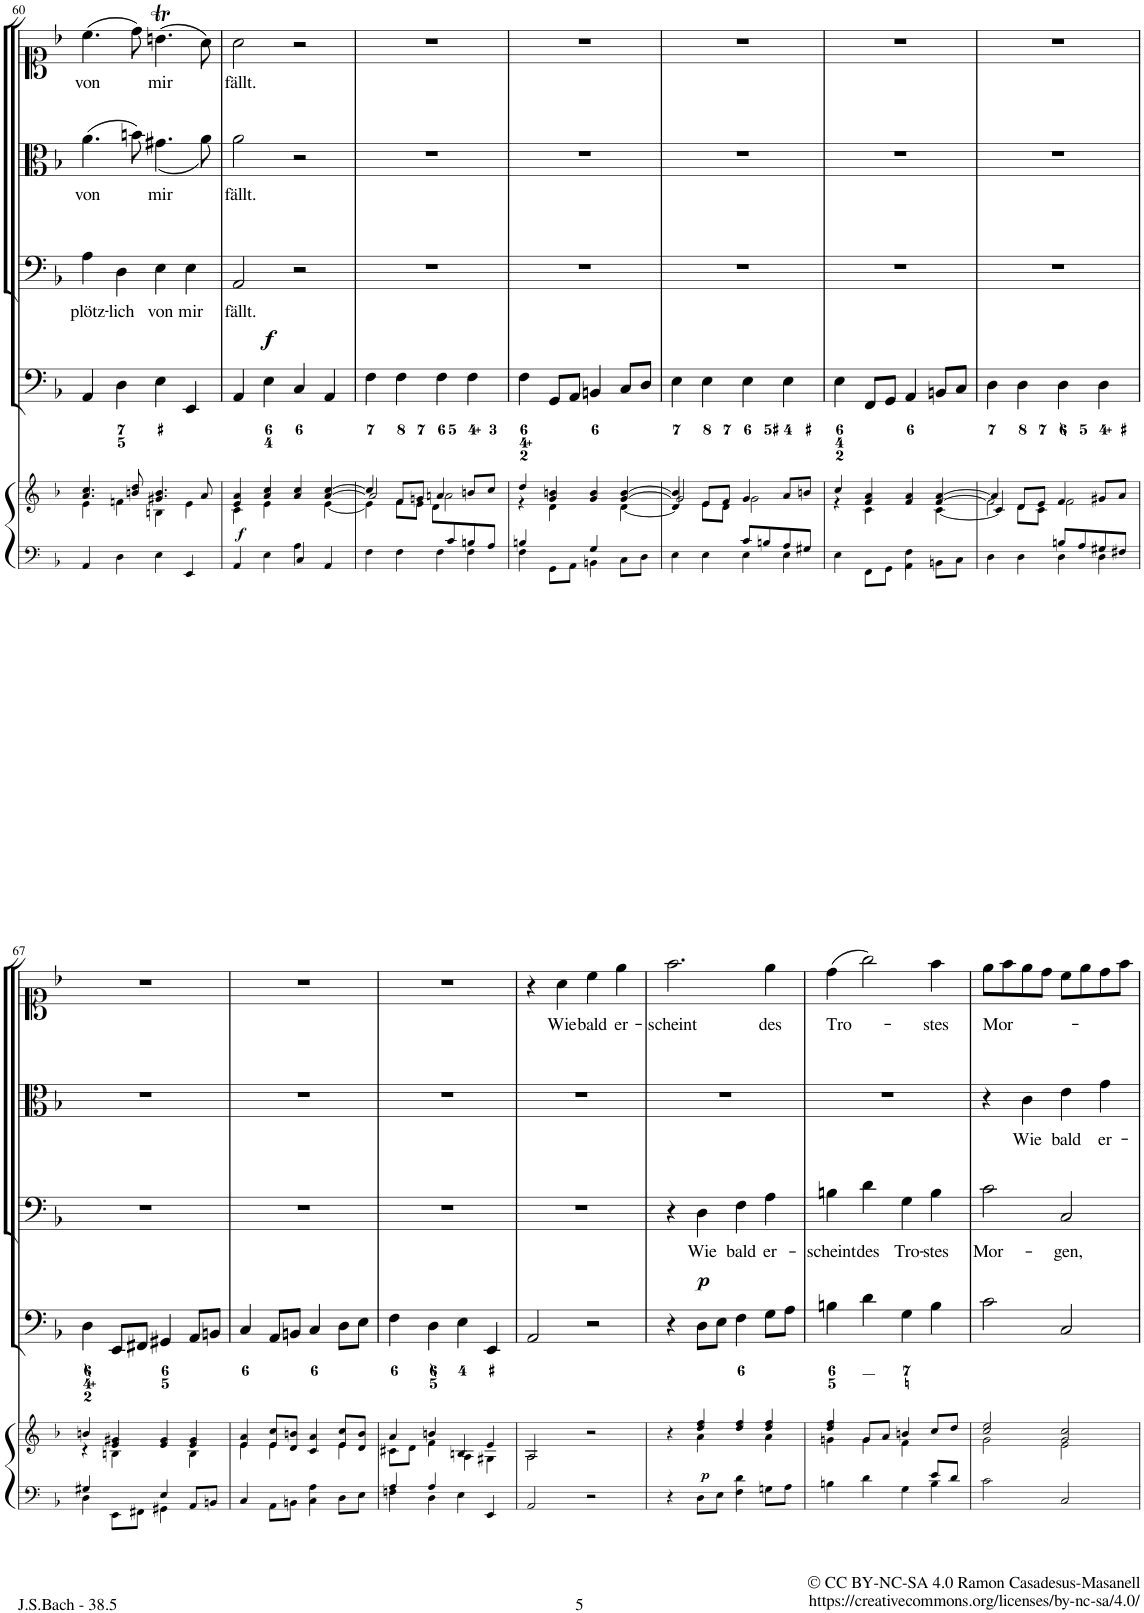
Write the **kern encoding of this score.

**kern	**kern	**dynam	**kern	**dynam	**kern	**text	**kern	**text	**kern	**text
*part5	*part5	*part5	*part4	*part4	*part3	*part3	*part2	*part2	*part1	*part1
*staff6	*staff5	*staff5/6	*staff4	*staff4	*staff3	*staff3	*staff2	*staff2	*staff1	*staff1
*I"Piano reduction	*	*	*I"Continuo.	*	*I"Basso	*	*I"Alto	*	*I"Soprano	*
*I'Pno	*	*	*	*	*	*	*	*	*	*
!!LO:PB:g=z
*clefF4	*clefG2	*	*clefF4	*	*clefF4	*	*clefC3	*	*clefC1	*
*k[b-]	*k[b-]	*	*k[b-]	*	*k[b-]	*	*k[b-]	*	*k[b-]	*
*F:	*F:	*	*F:	*	*F:	*	*F:	*	*F:	*
*M2/2	*M2/2	*	*M2/2	*	*M2/2	*	*M2/2	*	*M2/2	*
*met(c|)	*met(c|)	*	*met(c|)	*	*met(c|)	*	*met(c|)	*	*met(c|)	*
=60	=60	=60	=60	=60	=60	=60	=60	=60	=60	=60
*	*^	*	*	*	*	*	*	*	*	*
!	!	!	!	!	!	!	!LO:LY:b	!	!LO:LY:b	!	!LO:LY:b
4AA/	4.a/ 4.cc/	4e\	.	4AA/	.	4A\	plötz-	(>4.a\	von	(>4.cc\	von
!	!	!	!	!	!	!	!LO:LY:b	!	!	!	!
4D\	.	4fn\	.	4D\	.	4D\	-lich	.	.	.	.
.	8bn/ 8dd/	.	.	.	.	.	.	8bn\)	.	8dd\)	.
!	!	!	!	!	!	!	!LO:LY:b	!	!LO:LY:b	!	!LO:LY:b
4E\	4.g#X/ 4.b/	4Bn\	.	4E\	.	4E\	von	(<4.g#X\	mir	(>4.bnt\	mir
!	!	!	!	!	!	!	!LO:LY:b	!	!	!	!
4EE/	.	4e\	.	4EE/	.	4E\	mir	.	.	.	.
.	8a/	.	.	.	.	.	.	8a\)	.	8a\)	.
=61	=61	=61	=61	=61	=61	=61	=61	=61	=61	=61	=61
*^	*	*	*	*	*	*	*	*	*	*	*
!	!	!	!	!LO:DY:b	!	!	!	!LO:LY:b	!	!LO:LY:b	!	!LO:LY:b
2ryy	4AA/	4e/ 4a/	4c\	f	4AA/	.	2AA/	fällt.	2a\	fällt.	2a\	fällt.
!	!	!	!	!	!	!LO:DY:a	!	!	!	!	!	!
.	4E\	4a/ 4cc/	4e\	.	4E\	f	.	.	.	.	.	.
4A\	4C/	4a/ 4cc/	4ryy	.	4C/	.	2r	.	2r	.	2r	.
4ryy	4AA/	[4a/ [4cc/	[4e\	.	4AA/	.	.	.	.	.	.	.
=62	=62	=62	=62	=62	=62	=62	=62	=62	=62	=62	=62	=62
*	*	*	*^	*	*	*	*	*	*	*	*	*
8ryy	4F\	4cc/]	4e\]	2a/]	.	4F\	.	1r	.	1r	.	1r	.
.	4F\	8f/L	8f\L	.	.	4F\	.	.	.	.	.	.	.
.	.	8gn/J	8e\J	.	.	.	.	.	.	.	.	.	.
.	4F\	4an/	8d\L	2a\	.	4F\	.	.	.	.	.	.	.
8c/	.	.	4.ryy	.	.	.	.	.	.	.	.	.	.
8Bn/	4F\	8bn/L	.	.	.	4F\	.	.	.	.	.	.	.
8A/J	.	8cc/J	.	.	.	.	.	.	.	.	.	.	.
*	*	*	*v	*v	*	*	*	*	*	*	*	*	*
=63	=63	=63	=63	=63	=63	=63	=63	=63	=63	=63	=63	=63
4Bn/	4F\	4dd/	4r	.	4F\	.	1r	.	1r	.	1r	.
4ryy	8GG\L	4g/ 4bn/	4d\	.	8GG/L	.	.	.	.	.	.	.
.	8AA\J	.	.	.	8AA/J	.	.	.	.	.	.	.
4G/	4BBn\	4g/ 4b/	4ryy	.	4BBn/	.	.	.	.	.	.	.
4ryy	8C\L	[4g/ [4b/	[4d\	.	8C/L	.	.	.	.	.	.	.
.	8D\J	.	.	.	8D/J	.	.	.	.	.	.	.
=64	=64	=64	=64	=64	=64	=64	=64	=64	=64	=64	=64	=64
*	*	*	*^	*	*	*	*	*	*	*	*	*
2ryy	4E\	4b/]	2g/]	4d/]	.	4E\	.	1r	.	1r	.	1r	.
.	4E\	8e/L	.	8e\L	.	4E\	.	.	.	.	.	.	.
.	.	8f/J	.	8d\J	.	.	.	.	.	.	.	.	.
8c/L	4E\	4g/	2g\	2ryy	.	4E\	.	.	.	.	.	.	.
8Bn/	.	.	.	.	.	.	.	.	.	.	.	.	.
8A/	4E\	8a/L	.	.	.	4E\	.	.	.	.	.	.	.
8G#X/J	.	8bn/J	.	.	.	.	.	.	.	.	.	.	.
*	*	*	*v	*v	*	*	*	*	*	*	*	*	*
=65	=65	=65	=65	=65	=65	=65	=65	=65	=65	=65	=65	=65
2ryy	4E\	4cc/	4r	.	4E\	.	1r	.	1r	.	1r	.
.	8FF\L	4f/ 4a/	4c\	.	8FF/L	.	.	.	.	.	.	.
.	8GG\J	.	.	.	8GG/J	.	.	.	.	.	.	.
4F\	4AA\	4f/ 4a/	4ryy	.	4AA/	.	.	.	.	.	.	.
4ryy	8BBn\L	[4f/ [4a/	[4c\	.	8BBn/L	.	.	.	.	.	.	.
.	8C\J	.	.	.	8C/J	.	.	.	.	.	.	.
=66	=66	=66	=66	=66	=66	=66	=66	=66	=66	=66	=66	=66
*	*	*	*^	*	*	*	*	*	*	*	*	*
2ryy	4D\	4a/]	2f\]	4c/]	.	4D\	.	1r	.	1r	.	1r	.
.	4D\	8d/L	.	8d\L	.	4D\	.	.	.	.	.	.	.
.	.	8e/J	.	8c\J	.	.	.	.	.	.	.	.	.
8Bn/L	4D\	4f/	2f\	2ryy	.	4D\	.	.	.	.	.	.	.
8A/	.	.	.	.	.	.	.	.	.	.	.	.	.
8G#X/	4D\	8g#X/L	.	.	.	4D\	.	.	.	.	.	.	.
8F#X/J	.	8a/J	.	.	.	.	.	.	.	.	.	.	.
*	*	*	*v	*v	*	*	*	*	*	*	*	*	*
!!LO:LB:g=z
=67	=67	=67	=67	=67	=67	=67	=67	=67	=67	=67	=67	=67
4G#X/	4D\	4bn/	4r	.	4D\	.	1r	.	1r	.	1r	.
4ryy	8EE\L	4e/ 4g#X/	4Bn\	.	8EE/L	.	.	.	.	.	.	.
.	8FF#X\J	.	.	.	8FF#X/J	.	.	.	.	.	.	.
4E/	4GG#X\	4e/ 4g#/	4ryy	.	4GG#X/	.	.	.	.	.	.	.
8AA/L	4ryy	4e/ 4g#/	4B\	.	8AA/L	.	.	.	.	.	.	.
8BBn/J	.	.	.	.	8BBn/J	.	.	.	.	.	.	.
=68	=68	=68	=68	=68	=68	=68	=68	=68	=68	=68	=68	=68
2ryy	4C/	4e/ 4a/	4e\	.	4C/	.	1r	.	1r	.	1r	.
.	8AA\L	8e/ 8cc/L	4e\	.	8AA/L	.	.	.	.	.	.	.
.	8BBn\J	8d/ 8bn/J	.	.	8BBn/J	.	.	.	.	.	.	.
4A\	4C\	4c/ 4a/	4ryy	.	4C/	.	.	.	.	.	.	.
4ryy	8D\L	8e/ 8cc/L	4e\	.	8D\L	.	.	.	.	.	.	.
.	8E\J	8d/ 8b/J	.	.	8E\J	.	.	.	.	.	.	.
=69	=69	=69	=69	=69	=69	=69	=69	=69	=69	=69	=69	=69
4A/	4Fn\	4a/	8c#X\L	.	4F\	.	1r	.	1r	.	1r	.
.	.	.	8d\J	.	.	.	.	.	.	.	.	.
4A/	4D\	4bn/	4f\	.	4D\	.	.	.	.	.	.	.
2ryy	4E\	4Bn/	4A\	.	4E\	.	.	.	.	.	.	.
.	4EE/	4e/	4G#X\	.	4EE/	.	.	.	.	.	.	.
*v	*v	*	*	*	*	*	*	*	*	*	*	*
=70	=70	=70	=70	=70	=70	=70	=70	=70	=70	=70	=70
2AA/	2A/	2A\	.	2AA/	.	1r	.	1r	.	4r	.
!	!	!	!	!	!	!	!	!	!	!	!LO:LY:b
.	.	.	.	.	.	.	.	.	.	4a\	Wie
!	!	!	!	!	!	!	!	!	!	!	!LO:LY:b
2r	2r	2ryy	.	2r	.	.	.	.	.	4cc\	bald
!	!	!	!	!	!	!	!	!	!	!	!LO:LY:b
.	.	.	.	.	.	.	.	.	.	4ee\	er-
=71	=71	=71	=71	=71	=71	=71	=71	=71	=71	=71	=71
*^	*	*	*	*	*	*	*	*	*	*	*
!	!	!	!	!	!	!	!	!	!	!	!	!LO:LY:b
2ryy	4r	4r	4ryy	.	4r	.	4r	.	1r	.	2.ff\	-scheint
!	!	!	!	!LO:DY:b	!	!LO:DY:a	!	!LO:LY:b	!	!	!	!
.	8D\L	4dd/ 4ff/	4a\	p	8D\L	p	4D\	Wie	.	.	.	.
.	8E\J	.	.	.	8E\J	.	.	.	.	.	.	.
!	!	!	!	!	!	!	!	!LO:LY:b	!	!	!	!
4d\	4F\	4dd/ 4ff/	4ryy	.	4F\	.	4F\	bald	.	.	.	.
!	!	!	!	!	!	!	!	!LO:LY:b	!	!	!	!LO:LY:b
4ryy	8Gn\L	4dd/ 4ff/	4a\	.	8G\L	.	4A\	er-	.	.	4ee\	des
.	8A\J	.	.	.	8A\J	.	.	.	.	.	.	.
=72	=72	=72	=72	=72	=72	=72	=72	=72	=72	=72	=72	=72
!	!	!	!	!	!	!	!	!LO:LY:b	!	!	!	!LO:LY:b
2.ryy	4Bn\	4dd/ 4ff/	4gn\	.	4Bn\	.	4Bn\	-scheint	1r	.	(>4dd\	Tro-
!	!	!	!	!	!	!	!	!LO:LY:b	!	!	!	!
.	4d\	8g/L	4g\	.	4d\	.	4d\	des	.	.	2gg\)	.
.	.	8a/J	.	.	.	.	.	.	.	.	.	.
!	!	!	!	!	!	!	!	!LO:LY:b	!	!	!	!
.	4G\	4bn/	4f\	.	4G\	.	4G\	Tro-	.	.	.	.
!	!	!	!	!	!	!	!	!LO:LY:b	!	!	!	!LO:LY:b
8e/L	4B\	8cc/L	4ryy	.	4B\	.	4B\	-stes	.	.	4ff\	-stes
8d/J	.	8dd/J	.	.	.	.	.	.	.	.	.	.
*v	*v	*	*	*	*	*	*	*	*	*	*	*
=73	=73	=73	=73	=73	=73	=73	=73	=73	=73	=73	=73
!	!	!	!	!	!	!	!LO:LY:b	!	!	!	!LO:LY:b
2c\	2cc/ 2ee/	2g\	.	2c\	.	2c\	Mor-	4r	.	8ee\L	Mor-
.	.	.	.	.	.	.	.	.	.	8ff\	.
!	!	!	!	!	!	!	!	!	!LO:LY:b	!	!
.	.	.	.	.	.	.	.	4c\	Wie	8ee\	.
.	.	.	.	.	.	.	.	.	.	8dd\J	.
!	!	!	!	!	!	!	!LO:LY:b	!	!LO:LY:b	!	!
2C/	2g/ 2cc/	2e\	.	2C/	.	2C/	-gen,	4e\	bald	8cc\L	.
.	.	.	.	.	.	.	.	.	.	8ee\	.
!	!	!	!	!	!	!	!	!	!LO:LY:b	!	!
.	.	.	.	.	.	.	.	4g\	er-	8dd\	.
.	.	.	.	.	.	.	.	.	.	8ff\J	.
*	*v	*v	*	*	*	*	*	*	*	*	*
=	=	=	=	=	=	=	=	=	=	=
*-	*-	*-	*-	*-	*-	*-	*-	*-	*-	*-
